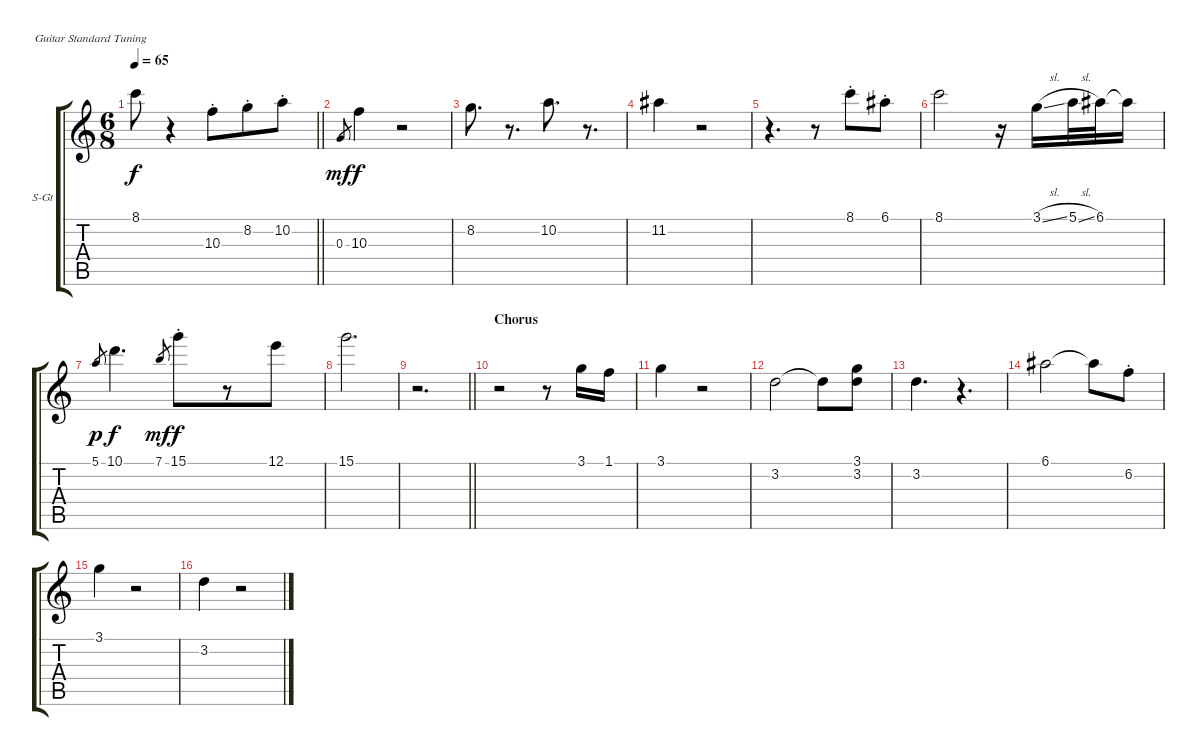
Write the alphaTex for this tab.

\bracketExtendMode groupsimilarinstruments
\firstSystemTrackNameOrientation horizontal
\otherSystemsTrackNameOrientation horizontal
\track ("Keys (right hand)" "S-Gt") {instrument rockorgan}
\staff {score tabs}
\tuning (E4 B3 G3 D3 A2 E2)
\displaytranspose 12
\ts (6 8)
\tempo 65
\clef g2
\barLineRight lightlight
\ks c
8.1.8{dy f} r.4 10.3{st}.8 8.2{st}.8 10.2{st}.8 |
\section ("" "")
0.3.8{gr dy mf} 10.3.4{dy f} r.2 |
8.2.8{d} r.8{d} 10.2.8{d} r.8{d} |
11.2.4 r.2 |
r.4{d} r.8 8.1{st}.8 6.1{st}.8 |
8.1.2 r.16 3.1{sl}.16 5.1{sl}.32 6.1.32 6.1{t}.16 |
5.1.8{gr dy p} 10.1.4{d dy f} 7.1.8{gr dy mf} 15.1{st}.8{dy f} r.8 12.1.8 |
15.1.2{d} |
\barLineRight lightlight
r.2{d} |
\section ("" "Chorus")
r.2 r.8 3.1.16 1.1.16 |
3.1.4 r.2 |
3.2.2 3.2{t}.8 (3.1 3.2).8 |
3.2.4{d} r.4{d} |
6.1.2 6.1{t}.8 6.2{st}.8 |
3.1.4 r.2 |
3.2.4 r.2
